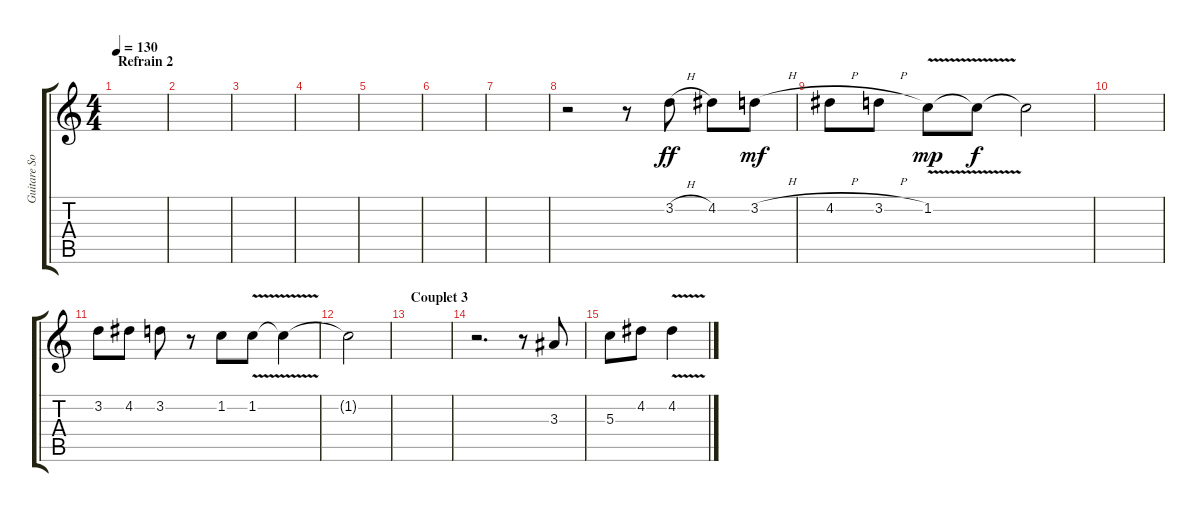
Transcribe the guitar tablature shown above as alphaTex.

\track ("Guitare Solo" "Guitare So") {instrument overdrivenguitar}
\staff {score tabs}
\tuning (E4 B3 G3 D3 A2 E2) {hide}
\ts (4 4)
\section ("" "Refrain 2")
\tempo 130
\clef g2
\ks c
|
|
|
|
|
|
|
r.2{instrument overdrivenguitar} r.8 3.2{h}.8{dy ff} 4.2.8 3.2{h}.8{dy mf} |
4.2{h}.8 3.2{h}.8 1.2{v}.8{dy mp} 1.2{t}.8{dy f} 1.2{t}.2 |
|
3.2.8 4.2.8 3.2.8 r.8 1.2.8 1.2{v}.8 1.2{t}.4 |
1.2{t}.2 |
\section ("" "Couplet 3")
|
r.2{d} r.8 3.3.8 |
5.3.8 4.2.8 4.2{v}.4
